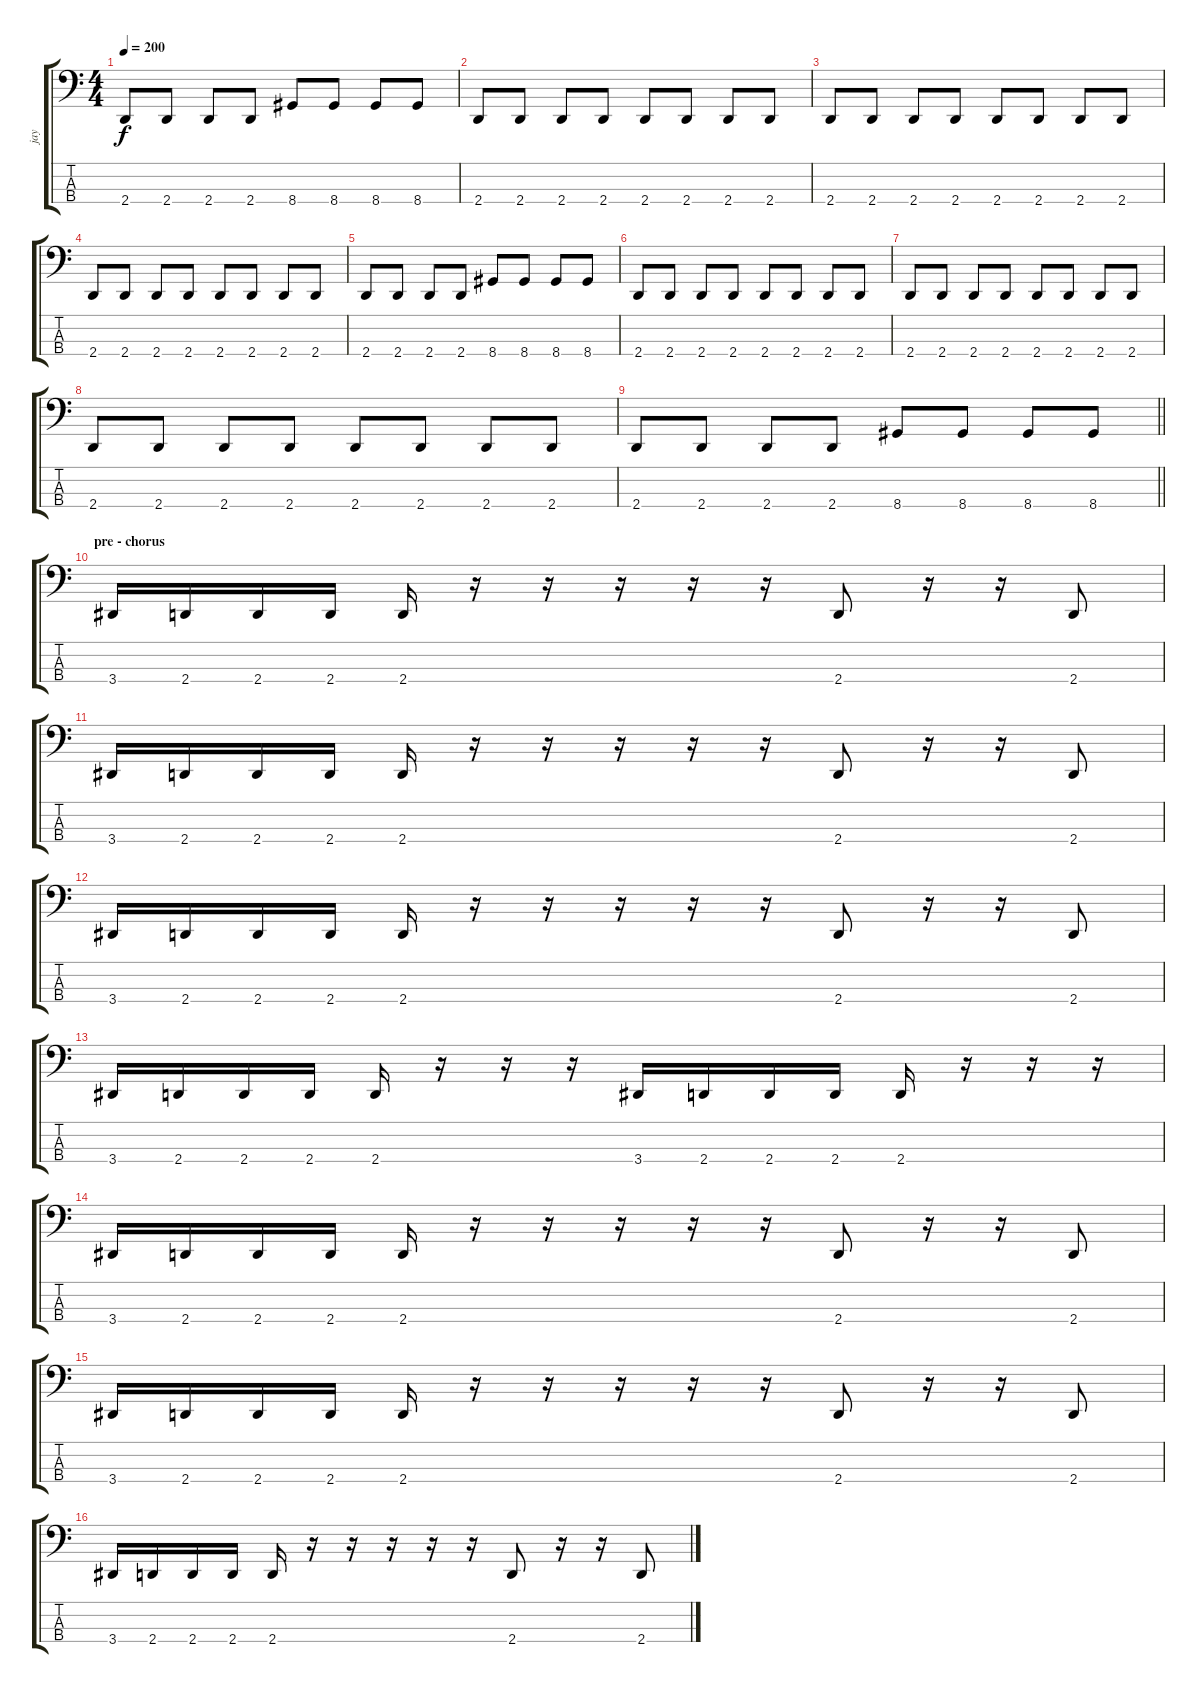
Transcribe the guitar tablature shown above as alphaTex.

\track ("jay" "jay") {instrument electricbassfinger}
\staff {score tabs}
\tuning (F2 C2 G1 C1) {hide}
\ts (4 4)
\tempo 200
\clef f4
\ks c
2.4.8{dy f} 2.4.8 2.4.8 2.4.8 8.4.8 8.4.8 8.4.8 8.4.8 |
2.4.8 2.4.8 2.4.8 2.4.8 2.4.8 2.4.8 2.4.8 2.4.8 |
2.4.8 2.4.8 2.4.8 2.4.8 2.4.8 2.4.8 2.4.8 2.4.8 |
2.4.8 2.4.8 2.4.8 2.4.8 2.4.8 2.4.8 2.4.8 2.4.8 |
2.4.8 2.4.8 2.4.8 2.4.8 8.4.8 8.4.8 8.4.8 8.4.8 |
2.4.8 2.4.8 2.4.8 2.4.8 2.4.8 2.4.8 2.4.8 2.4.8 |
2.4.8 2.4.8 2.4.8 2.4.8 2.4.8 2.4.8 2.4.8 2.4.8 |
2.4.8 2.4.8 2.4.8 2.4.8 2.4.8 2.4.8 2.4.8 2.4.8 |
\barLineRight lightlight
2.4.8 2.4.8 2.4.8 2.4.8 8.4.8 8.4.8 8.4.8 8.4.8 |
\section ("" "pre - chorus")
3.4.16 2.4.16 2.4.16 2.4.16 2.4.16 r.16 r.16 r.16 r.16 r.16 2.4.8 r.16 r.16 2.4.8 |
3.4.16 2.4.16 2.4.16 2.4.16 2.4.16 r.16 r.16 r.16 r.16 r.16 2.4.8 r.16 r.16 2.4.8 |
3.4.16 2.4.16 2.4.16 2.4.16 2.4.16 r.16 r.16 r.16 r.16 r.16 2.4.8 r.16 r.16 2.4.8 |
3.4.16 2.4.16 2.4.16 2.4.16 2.4.16 r.16 r.16 r.16 3.4.16 2.4.16 2.4.16 2.4.16 2.4.16 r.16 r.16 r.16 |
3.4.16 2.4.16 2.4.16 2.4.16 2.4.16 r.16 r.16 r.16 r.16 r.16 2.4.8 r.16 r.16 2.4.8 |
3.4.16 2.4.16 2.4.16 2.4.16 2.4.16 r.16 r.16 r.16 r.16 r.16 2.4.8 r.16 r.16 2.4.8 |
3.4.16 2.4.16 2.4.16 2.4.16 2.4.16 r.16 r.16 r.16 r.16 r.16 2.4.8 r.16 r.16 2.4.8
